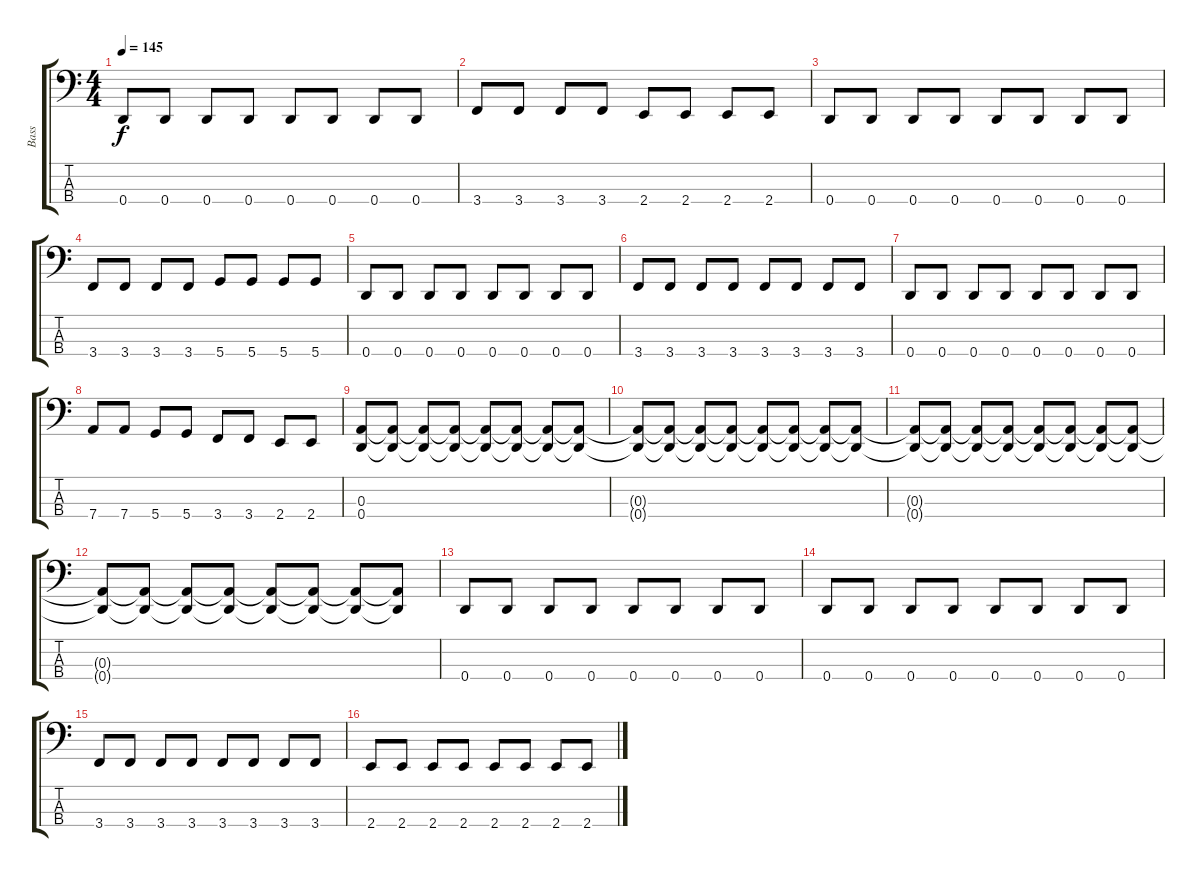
\track ("Bass" "Bass") {instrument electricbasspick}
\staff {score tabs}
\tuning (G2 D2 A1 D1) {hide}
\ts (4 4)
\tempo 145
\clef f4
\ks c
0.4.8{dy f} 0.4.8 0.4.8 0.4.8 0.4.8 0.4.8 0.4.8 0.4.8 |
3.4.8 3.4.8 3.4.8 3.4.8 2.4.8 2.4.8 2.4.8 2.4.8 |
0.4.8 0.4.8 0.4.8 0.4.8 0.4.8 0.4.8 0.4.8 0.4.8 |
3.4.8 3.4.8 3.4.8 3.4.8 5.4.8 5.4.8 5.4.8 5.4.8 |
0.4.8 0.4.8 0.4.8 0.4.8 0.4.8 0.4.8 0.4.8 0.4.8 |
3.4.8 3.4.8 3.4.8 3.4.8 3.4.8 3.4.8 3.4.8 3.4.8 |
0.4.8 0.4.8 0.4.8 0.4.8 0.4.8 0.4.8 0.4.8 0.4.8 |
7.4.8 7.4.8 5.4.8 5.4.8 3.4.8 3.4.8 2.4.8 2.4.8 |
(0.3 0.4).8 (0.3{t} 0.4{t}).8 (0.3{t} 0.4{t}).8 (0.3{t} 0.4{t}).8 (0.3{t} 0.4{t}).8 (0.3{t} 0.4{t}).8 (0.3{t} 0.4{t}).8 (0.3{t} 0.4{t}).8 |
(0.3{t} 0.4{t}).8 (0.3{t} 0.4{t}).8 (0.3{t} 0.4{t}).8 (0.3{t} 0.4{t}).8 (0.3{t} 0.4{t}).8 (0.3{t} 0.4{t}).8 (0.3{t} 0.4{t}).8 (0.3{t} 0.4{t}).8 |
(0.3{t} 0.4{t}).8 (0.3{t} 0.4{t}).8 (0.3{t} 0.4{t}).8 (0.3{t} 0.4{t}).8 (0.3{t} 0.4{t}).8 (0.3{t} 0.4{t}).8 (0.3{t} 0.4{t}).8 (0.3{t} 0.4{t}).8 |
(0.3{t} 0.4{t}).8 (0.3{t} 0.4{t}).8 (0.3{t} 0.4{t}).8 (0.3{t} 0.4{t}).8 (0.3{t} 0.4{t}).8 (0.3{t} 0.4{t}).8 (0.3{t} 0.4{t}).8 (0.3{t} 0.4{t}).8 |
0.4.8 0.4.8 0.4.8 0.4.8 0.4.8 0.4.8 0.4.8 0.4.8 |
0.4.8 0.4.8 0.4.8 0.4.8 0.4.8 0.4.8 0.4.8 0.4.8 |
3.4.8 3.4.8 3.4.8 3.4.8 3.4.8 3.4.8 3.4.8 3.4.8 |
2.4.8 2.4.8 2.4.8 2.4.8 2.4.8 2.4.8 2.4.8 2.4.8
